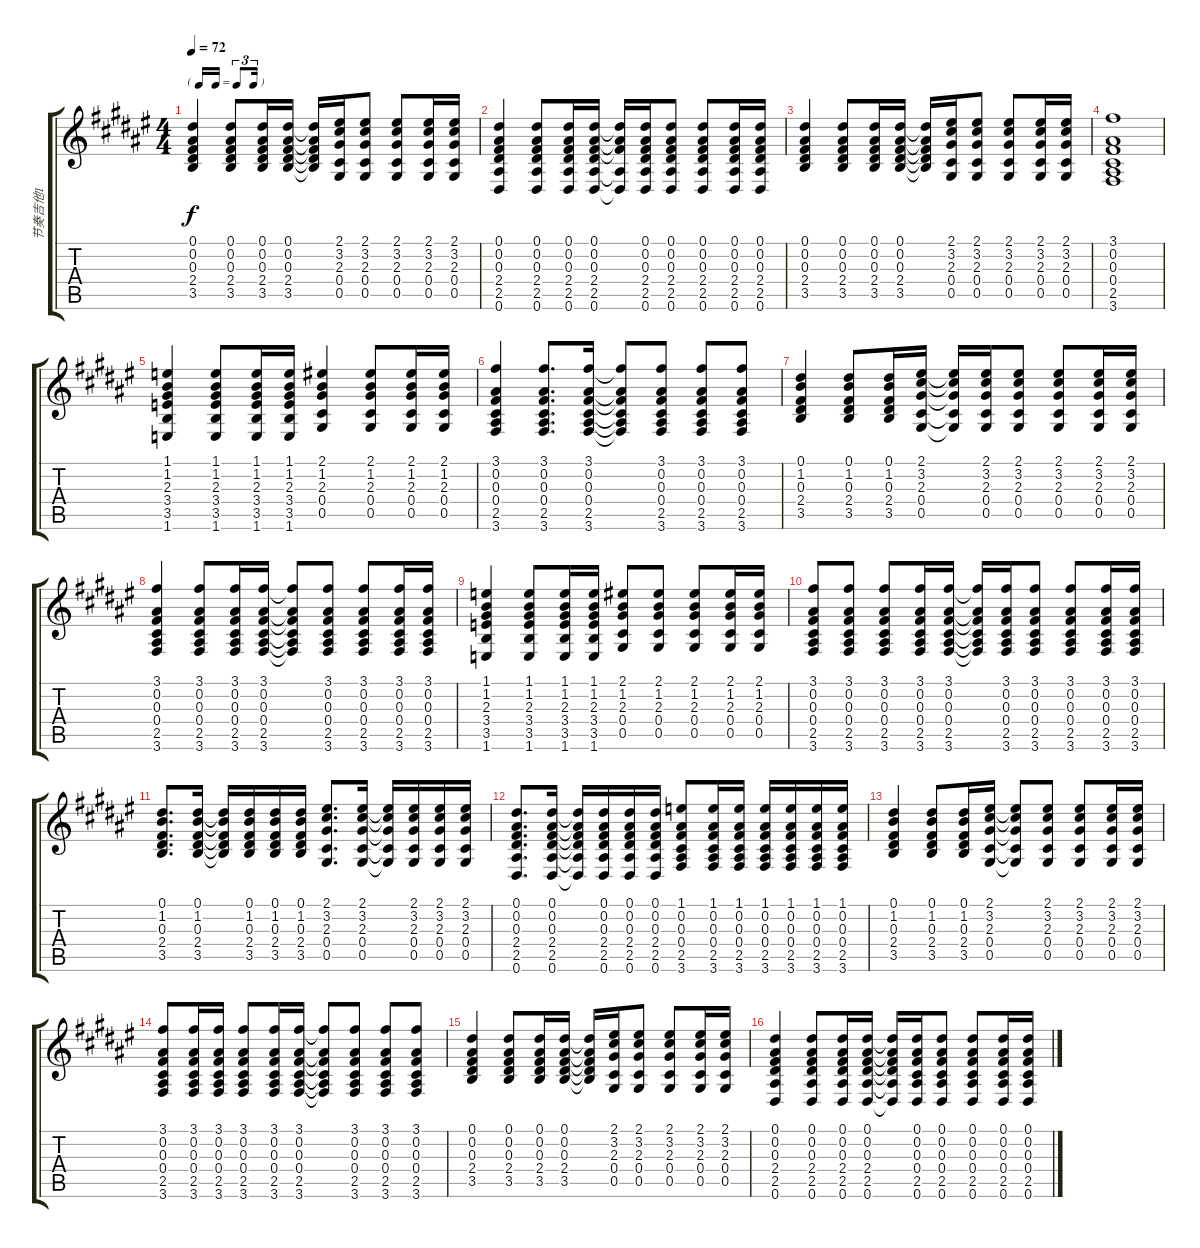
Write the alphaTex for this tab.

\track ("节奏吉他1" "节奏吉他1") {instrument acousticguitarnylon}
\staff {score tabs}
\tuning (Eb4 Bb3 Gb3 Db3 Ab2 Eb2) {hide}
\ts (4 4)
\tf triplet16th
\tempo 72
\clef g2
\ks f#
(0.1 0.2 0.3 2.4 3.5).4{dy f} (0.1 0.2 0.3 2.4 3.5).8 (0.1 0.2 0.3 2.4 3.5).16 (0.1 0.2 0.3 2.4 3.5).16 (0.1{t} 0.2{t} 0.3{t} 2.4{t} 3.5{t}).16 (2.1 3.2 2.3 0.4 0.5).16 (2.1 3.2 2.3 0.4 0.5).8 (2.1 3.2 2.3 0.4 0.5).8 (2.1 3.2 2.3 0.4 0.5).16 (2.1 3.2 2.3 0.4 0.5).16 |
(0.1 0.2 0.3 2.4 2.5 0.6).4 (0.1 0.2 0.3 2.4 2.5 0.6).8 (0.1 0.2 0.3 2.4 2.5 0.6).16 (0.1 0.2 0.3 2.4 2.5 0.6).16 (0.1{t} 0.2{t} 0.3{t} 2.5{t} 0.6{t}).16 (0.1 0.2 0.3 2.4 2.5 0.6).16 (0.1 0.2 0.3 2.4 2.5 0.6).8 (0.1 0.2 0.3 2.4 2.5 0.6).8 (0.1 0.2 0.3 2.4 2.5 0.6).16 (0.1 0.2 0.3 2.4 2.5 0.6).16 |
(0.1 0.2 0.3 2.4 3.5).4 (0.1 0.2 0.3 2.4 3.5).8 (0.1 0.2 0.3 2.4 3.5).16 (0.1 0.2 0.3 2.4 3.5).16 (0.1{t} 0.2{t} 0.3{t} 2.4{t} 3.5{t}).16 (2.1 3.2 2.3 0.4 0.5).16 (2.1 3.2 2.3 0.4 0.5).8 (2.1 3.2 2.3 0.4 0.5).8 (2.1 3.2 2.3 0.4 0.5).16 (2.1 3.2 2.3 0.4 0.5).16 |
(3.1 0.2 0.3 0.4 2.5 3.6).1 |
(1.1 1.2 2.3 3.4 3.5 1.6).4 (1.1 1.2 2.3 3.4 3.5 1.6).8 (1.1 1.2 2.3 3.4 3.5 1.6).16 (1.1 1.2 2.3 3.4 3.5 1.6).16 (2.1 1.2 2.3 0.4 0.5).4 (2.1 1.2 2.3 0.4 0.5).8 (2.1 1.2 2.3 0.4 0.5).16 (2.1 1.2 2.3 0.4 0.5).16 |
(3.1 0.2 0.3 0.4 2.5 3.6).4 (3.1 0.2 0.3 0.4 2.5 3.6).8{d} (3.1 0.2 0.3 0.4 2.5 3.6).16 (3.1{t} 0.2{t} 0.3{t} 0.4{t} 2.5{t} 3.6{t}).8 (3.1 0.2 0.3 0.4 2.5 3.6).8 (3.1 0.2 0.3 0.4 2.5 3.6).8 (3.1 0.2 0.3 0.4 2.5 3.6).8 |
(0.1 1.2 0.3 2.4 3.5).4 (0.1 1.2 0.3 2.4 3.5).8 (0.1 1.2 0.3 2.4 3.5).16 (2.1 3.2 2.3 0.4 0.5).16 (2.1{t} 3.2{t} 2.3{t} 0.4{t} 0.5{t}).16 (2.1 3.2 2.3 0.4 0.5).16 (2.1 3.2 2.3 0.4 0.5).8 (2.1 3.2 2.3 0.4 0.5).8 (2.1 3.2 2.3 0.4 0.5).16 (2.1 3.2 2.3 0.4 0.5).16 |
(3.1 0.2 0.3 0.4 2.5 3.6).4 (3.1 0.2 0.3 0.4 2.5 3.6).8 (3.1 0.2 0.3 0.4 2.5 3.6).16 (3.1 0.2 0.3 0.4 2.5 3.6).16 (3.1{t} 0.2{t} 0.3{t} 0.4{t} 2.5{t} 3.6{t}).8 (3.1 0.2 0.3 0.4 2.5 3.6).8 (3.1 0.2 0.3 0.4 2.5 3.6).8 (3.1 0.2 0.3 0.4 2.5 3.6).16 (3.1 0.2 0.3 0.4 2.5 3.6).16 |
(1.1 1.2 2.3 3.4 3.5 1.6).4 (1.1 1.2 2.3 3.4 3.5 1.6).8 (1.1 1.2 2.3 3.4 3.5 1.6).16 (1.1 1.2 2.3 3.4 3.5 1.6).16 (2.1 1.2 2.3 0.4 0.5).8 (2.1 1.2 2.3 0.4 0.5).8 (2.1 1.2 2.3 0.4 0.5).8 (2.1 1.2 2.3 0.4 0.5).16 (2.1 1.2 2.3 0.4 0.5).16 |
(3.1 0.2 0.3 0.4 2.5 3.6).8 (3.1 0.2 0.3 0.4 2.5 3.6).8 (3.1 0.2 0.3 0.4 2.5 3.6).8 (3.1 0.2 0.3 0.4 2.5 3.6).16 (3.1 0.2 0.3 0.4 2.5 3.6).16 (3.1{t} 0.2{t} 0.3{t} 0.4{t} 2.5{t} 3.6{t}).16 (3.1 0.2 0.3 0.4 2.5 3.6).16 (3.1 0.2 0.3 0.4 2.5 3.6).8 (3.1 0.2 0.3 0.4 2.5 3.6).8 (3.1 0.2 0.3 0.4 2.5 3.6).16 (3.1 0.2 0.3 0.4 2.5 3.6).16 |
(0.1 1.2 0.3 2.4 3.5).8{d} (0.1 1.2 0.3 2.4 3.5).16 (0.1{t} 1.2{t} 0.3{t} 2.4{t} 3.5{t}).16 (0.1 1.2 0.3 2.4 3.5).16 (0.1 1.2 0.3 2.4 3.5).16 (0.1 1.2 0.3 2.4 3.5).16 (2.1 3.2 2.3 0.4 0.5).8{d} (2.1 3.2 2.3 0.4 0.5).16 (2.1{t} 3.2{t} 2.3{t} 0.4{t} 0.5{t}).16 (2.1 3.2 2.3 0.4 0.5).16 (2.1 3.2 2.3 0.4 0.5).16 (2.1 3.2 2.3 0.4 0.5).16 |
(0.1 0.2 0.3 2.4 2.5 0.6).8{d} (0.1 0.2 0.3 2.4 2.5 0.6).16 (0.1{t} 0.2{t} 0.3{t} 2.4{t} 2.5{t} 0.6{t}).16 (0.1 0.2 0.3 2.4 2.5 0.6).16 (0.1 0.2 0.3 2.4 2.5 0.6).16 (0.1 0.2 0.3 2.4 2.5 0.6).16 (1.1 0.2 0.3 0.4 2.5 3.6).8 (1.1 0.2 0.3 0.4 2.5 3.6).16 (1.1 0.2 0.3 0.4 2.5 3.6).16 (1.1 0.2 0.3 0.4 2.5 3.6).16 (1.1 0.2 0.3 0.4 2.5 3.6).16 (1.1 0.2 0.3 0.4 2.5 3.6).16 (1.1 0.2 0.3 0.4 2.5 3.6).16 |
(0.1 1.2 0.3 2.4 3.5).4 (0.1 1.2 0.3 2.4 3.5).8 (0.1 1.2 0.3 2.4 3.5).16 (2.1 3.2 2.3 0.4 0.5).16 (2.1{t} 3.2{t} 2.3{t} 0.4{t} 0.5{t}).8 (2.1 3.2 2.3 0.4 0.5).8 (2.1 3.2 2.3 0.4 0.5).8 (2.1 3.2 2.3 0.4 0.5).16 (2.1 3.2 2.3 0.4 0.5).16 |
(3.1 0.2 0.3 0.4 2.5 3.6).8 (3.1 0.2 0.3 0.4 2.5 3.6).16 (3.1 0.2 0.3 0.4 2.5 3.6).16 (3.1 0.2 0.3 0.4 2.5 3.6).8 (3.1 0.2 0.3 0.4 2.5 3.6).16 (3.1 0.2 0.3 0.4 2.5 3.6).16 (3.1{t} 0.2{t} 0.3{t} 0.4{t} 2.5{t} 3.6{t}).8 (3.1 0.2 0.3 0.4 2.5 3.6).8 (3.1 0.2 0.3 0.4 2.5 3.6).8 (3.1 0.2 0.3 0.4 2.5 3.6).8 |
(0.1 0.2 0.3 2.4 3.5).4 (0.1 0.2 0.3 2.4 3.5).8 (0.1 0.2 0.3 2.4 3.5).16 (0.1 0.2 0.3 2.4 3.5).16 (0.1{t} 0.2{t} 0.3{t} 2.4{t} 3.5{t}).16 (2.1 3.2 2.3 0.4 0.5).16 (2.1 3.2 2.3 0.4 0.5).8 (2.1 3.2 2.3 0.4 0.5).8 (2.1 3.2 2.3 0.4 0.5).16 (2.1 3.2 2.3 0.4 0.5).16 |
(0.1 0.2 0.3 2.4 2.5 0.6).4 (0.1 0.2 0.3 2.4 2.5 0.6).8 (0.1 0.2 0.3 2.4 2.5 0.6).16 (0.1 0.2 0.3 2.4 2.5 0.6).16 (0.1{t} 0.2{t} 0.3{t} 2.4{t} 2.5{t} 0.6{t}).16 (0.1 0.2 0.3 0.4 2.5 0.6).16 (0.1 0.2 0.3 0.4 2.5 0.6).8 (0.1 0.2 0.3 0.4 2.5 0.6).8 (0.1 0.2 0.3 0.4 2.5 0.6).16 (0.1 0.2 0.3 0.4 2.5 0.6).16
